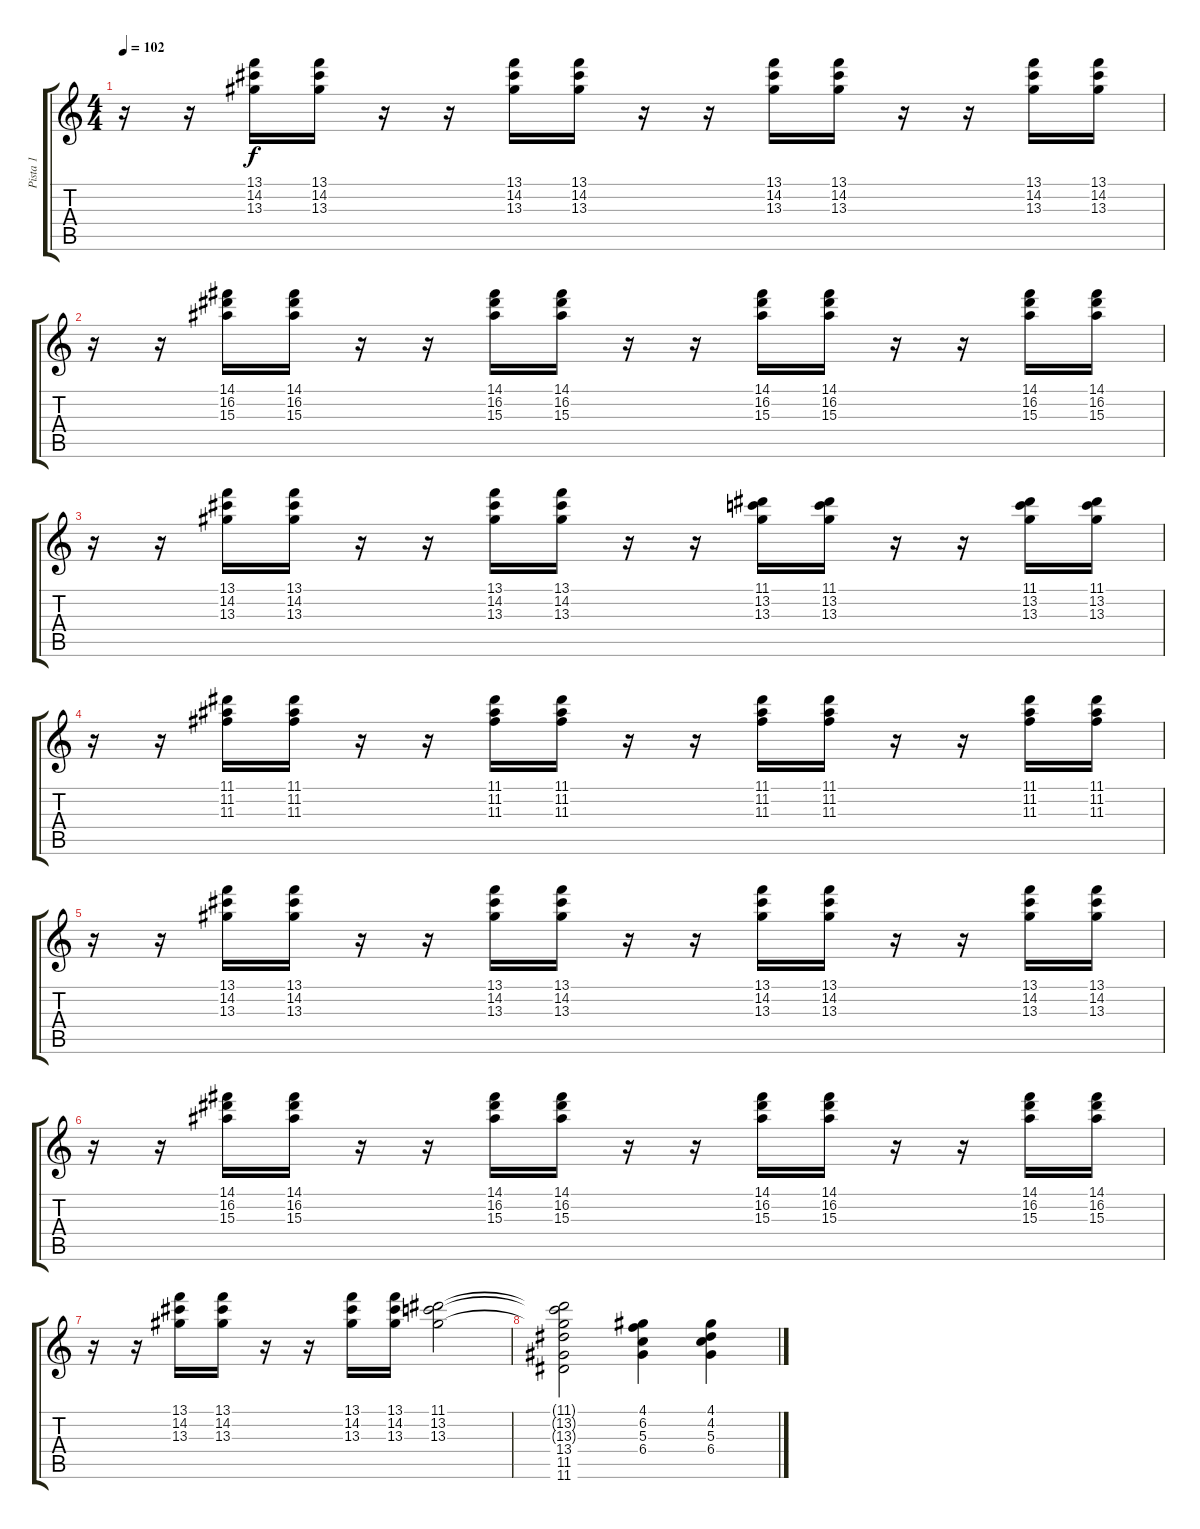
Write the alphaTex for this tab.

\track ("Pista 1" "Pista 1") {solo instrument overdrivenguitar}
\staff {score tabs}
\tuning (E4 B3 G3 D3 A2 E2) {hide}
\ts (4 4)
\tempo 102
\clef g2
\ks c
r.16{dy f} r.16 (13.1 14.2 13.3).16 (13.1 14.2 13.3).16 r.16 r.16 (13.1 14.2 13.3).16 (13.1 14.2 13.3).16 r.16 r.16 (13.1 14.2 13.3).16 (13.1 14.2 13.3).16 r.16 r.16 (13.1 14.2 13.3).16 (13.1 14.2 13.3).16 |
r.16 r.16 (14.1 16.2 15.3).16 (14.1 16.2 15.3).16 r.16 r.16 (14.1 16.2 15.3).16 (14.1 16.2 15.3).16 r.16 r.16 (14.1 16.2 15.3).16 (14.1 16.2 15.3).16 r.16 r.16 (14.1 16.2 15.3).16 (14.1 16.2 15.3).16 |
r.16 r.16 (13.1 14.2 13.3).16 (13.1 14.2 13.3).16 r.16 r.16 (13.1 14.2 13.3).16 (13.1 14.2 13.3).16 r.16 r.16 (11.1 13.2 13.3).16 (11.1 13.2 13.3).16 r.16 r.16 (11.1 13.2 13.3).16 (11.1 13.2 13.3).16 |
r.16 r.16 (11.1 11.2 11.3).16 (11.1 11.2 11.3).16 r.16 r.16 (11.1 11.2 11.3).16 (11.1 11.2 11.3).16 r.16 r.16 (11.1 11.2 11.3).16 (11.1 11.2 11.3).16 r.16 r.16 (11.1 11.2 11.3).16 (11.1 11.2 11.3).16 |
r.16 r.16 (13.1 14.2 13.3).16 (13.1 14.2 13.3).16 r.16 r.16 (13.1 14.2 13.3).16 (13.1 14.2 13.3).16 r.16 r.16 (13.1 14.2 13.3).16 (13.1 14.2 13.3).16 r.16 r.16 (13.1 14.2 13.3).16 (13.1 14.2 13.3).16 |
r.16 r.16 (14.1 16.2 15.3).16 (14.1 16.2 15.3).16 r.16 r.16 (14.1 16.2 15.3).16 (14.1 16.2 15.3).16 r.16 r.16 (14.1 16.2 15.3).16 (14.1 16.2 15.3).16 r.16 r.16 (14.1 16.2 15.3).16 (14.1 16.2 15.3).16 |
r.16 r.16 (13.1 14.2 13.3).16 (13.1 14.2 13.3).16 r.16 r.16 (13.1 14.2 13.3).16 (13.1 14.2 13.3).16 (11.1 13.2 13.3).2 |
(11.1{t} 13.2{t} 13.3{t} 13.4 11.5 11.6).2 (4.1 6.2 5.3 6.4).4 (4.1 4.2 5.3 6.4).4
